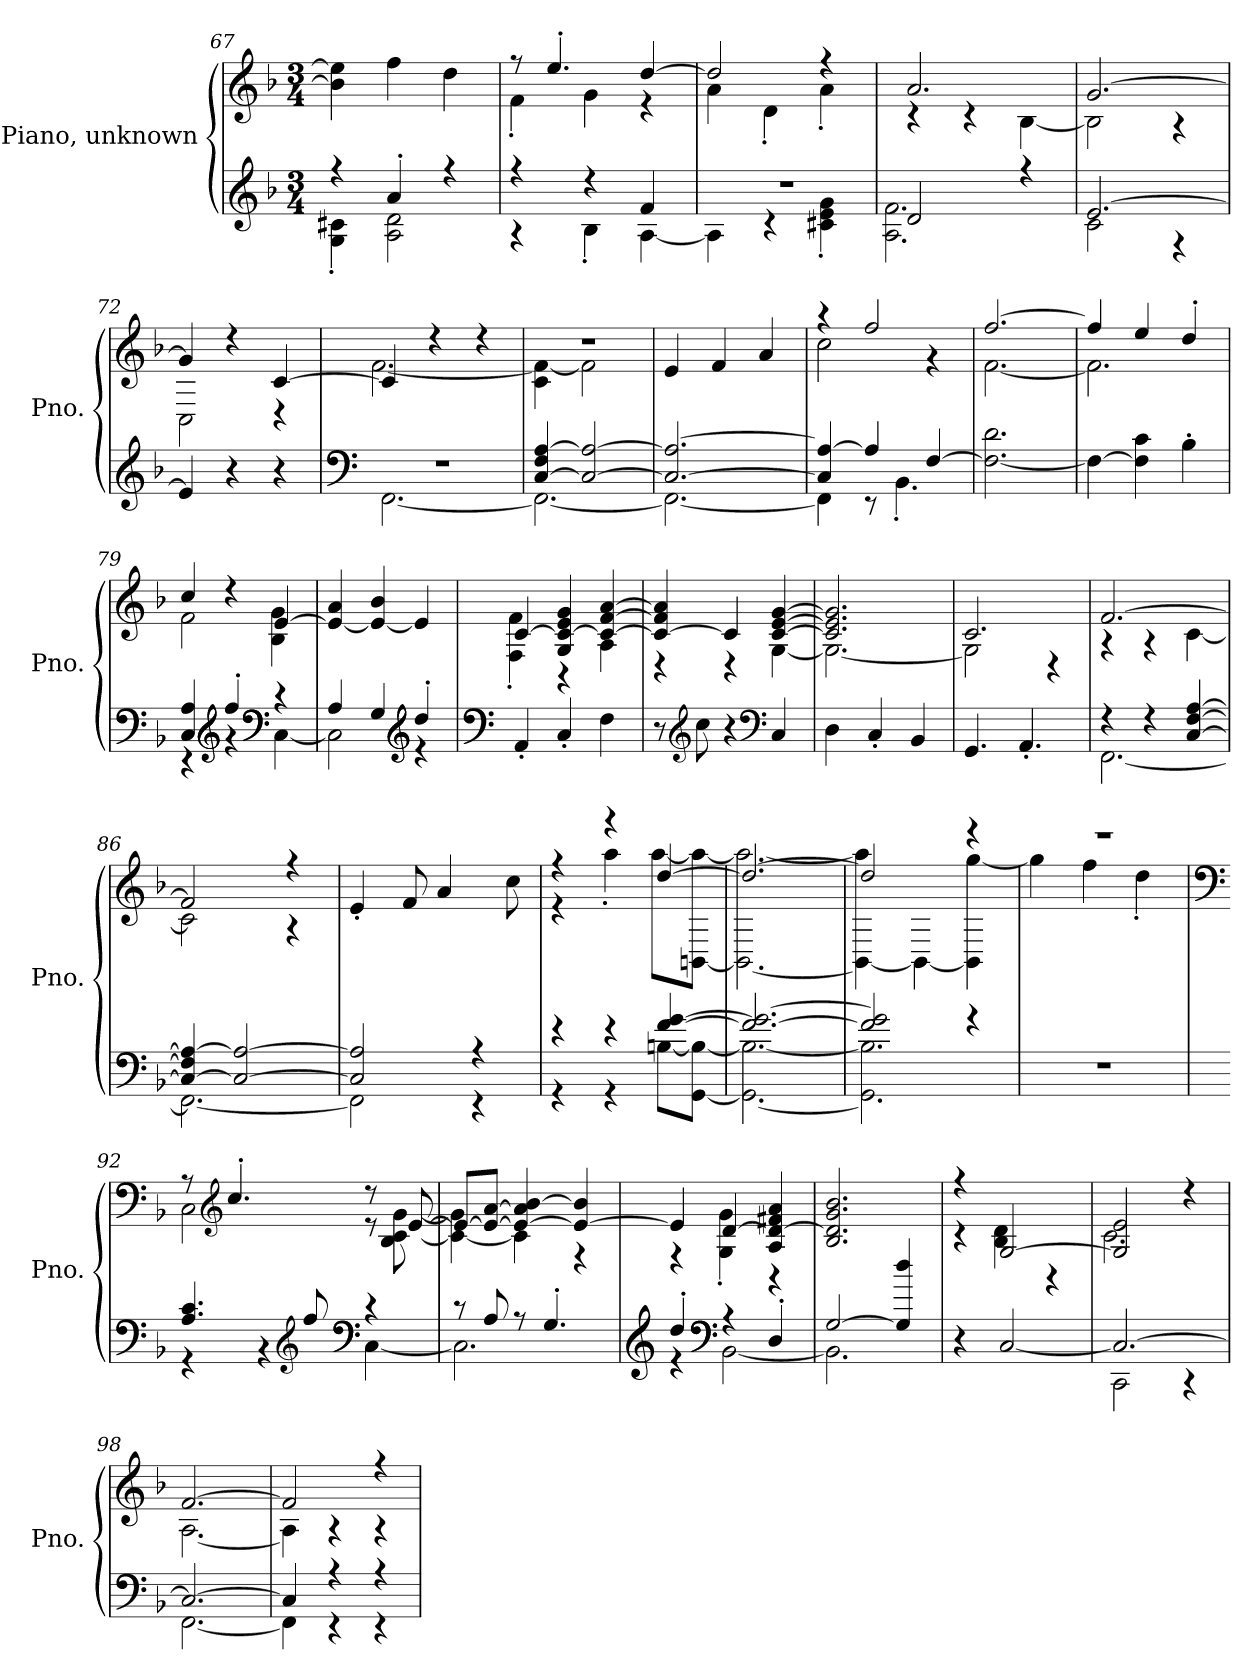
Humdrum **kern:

**kern	**kern
*part1	*part1
*staff2	*staff1
*I"Piano, unknown	*
*I'Pno.	*
*clefG2	*clefG2
*k[b-]	*k[b-]
*M3/4	*M3/4
=67	=67
*^	*
4r	4G\' 4c#X\'	4b-\] 4ee\]
4a'/	2A\ 2d\	4ff\
4r	.	4dd\
=68	=68	=68
*	*	*^
4r	4r	8r	4f'\
.	.	4.ee'/	.
4r	4B-'\	.	4g\
4f/	[4A\	[4dd/	4r
=69	=69	=69	=69
2.r	4A\]	2dd/]	4a\
.	4r	.	4d'\
.	4c#X\' 4e\' 4g\'	4r	4a'\
=70	=70	=70	=70
2d/	2.A\ 2.f\	2.a/	4r
.	.	.	4r
4r	.	.	[4B-\
=71	=71	=71	=71
[2.e/	2c\	[2.g/	2B-\]
.	4r	.	4r
*v	*v	*	*
=72	=72	=72
4e/]	4g/]	2C\
4r	4r	.
4r	[4c/	4r
!!LO:LB:g=z	!!
=73	=73	=73
*clefF4	*	*
*^	*	*
2.r	[2.FF\	4c/]	[2.f\
.	.	4r	.
.	.	4r	.
=74	=74	=74	=74
[4C/ 4F/ [4A/	2.FF\_	2.r	4c\ 4f\_
2C/_ 2A/_	.	.	2f\]
*	*	*v	*v
=75	=75	=75
2.C/_ 2.A/_	2.FF\_	4e/
.	.	4f/
.	.	4a/
=76	=76	=76
*	*	*^
4C/] 4A/_	4FF\]	4r	2cc\
4A/]	8r	2ff/	.
.	4.BB-'\	.	.
[4F/	.	.	4r
*v	*v	*	*
=77	=77	=77
2.F\_ 2.d\	[2.ff/	[2.f\
=78	=78	=78
4F\_	4ff/]	2.f\]
4F\] 4c\	4ee/	.
4B-'\	4dd'/	.
=79	=79	=79
*^	*	*
4C/ 4A/	4r	4cc/	2f\
*clefG2	*	*	*
4ff'/	4r	4r	.
*clefF4	*	*	*
4r	[4C\	[4e/	4B-\ 4g\
*	*	*v	*v
=80	=80	=80
4A/	2C\]	4e/_ 4a/
4G/	.	4e/_ 4b-/
*clefG2	*	*
4dd'/	4r	4e/]
*v	*v	*
!!LO:LB:g=z
=81	=81
*clefF4	*
*	*^
4AA'/	[4c/	4F\' 4f\'
4C'/	4G/ 4c/_ 4e/ 4g/	4r
4F\	4c/_ [4f/ [4a/	4A\
=82	=82	=82
8r	4c/_ 4f/] 4a/]	4r
*clefG2	*	*
8cc\	.	.
4r	4c/]	4r
*clefF4	*	*
4C/	[4c/ [4e/ [4g/	[4G\
=83	=83	=83
4D\	2.c/] 2.e/] 2.g/]	2.G\_
4C'/	.	.
4BB-/	.	.
=84	=84	=84
4.GG/	2.c/	2G\]
4.AA'/	.	.
.	.	4r
=85	=85	=85
*^	*	*
4r	[2.FF\	[2.f/	4r
4r	.	.	4r
[4C/ [4F/ [4A/	.	.	[4c\
=86	=86	=86	=86
4C/_ 4F/] 4A/_	2.FF\_	2f/]	2c\]
2C/_ 2A/_	.	.	.
.	.	4r	4r
*	*	*v	*v
=87	=87	=87
2C/] 2A/]	2FF\]	4e'/
.	.	8f/
.	.	4a/
4r	4r	.
.	.	8cc\
=88	=88	=88
*	*	*^
4r	4r	4r	4r
4r	4r	4r	4aa'\
[4f/ [4g/	[8Bn\L	[4dd/	[8aa\L
.	[8GG\ 8B\_J	.	[8BBn\ 8aa\_J
!!LO:PB:g=z	!!
=89	=89	=89	=89
2.f/_ 2.g/_	2.GG\_ 2.B\_	2.dd/_	2.BB\_ 2.aa\_
=90	=90	=90	=90
2f/] 2g/]	2.GG\] 2.B\]	2dd/]	4BB\_ 4aa\]
.	.	.	4BB\_
4r	.	4r	4BB\] [4gg\
*v	*v	*	*
=91	=91	=91
2.r	2.r	4gg\]
.	.	4ff\
.	.	4dd'\
=92	=92	=92
*	*clefF4	*
*^	*	*
4.A/ 4.c/	4r	8r	2C\
*	*	*clefG2	*
.	.	4.cc'/	.
.	4r	.	.
*clefG2	*	*	*
8ff/	.	.	.
*clefF4	*	*	*
4r	[4C\	8r	8r
.	.	[8e/	8B-\ [8c\ [8g\
=93	=93	=93	=93
8r	2.C\]	8e/L_	4c\_ 4g\]
8A/	.	8e/_ [8a/J	.
8r	.	4e/_ 4a/] [4b-/	4c\]
4.G'/	.	.	.
.	.	4e/_ 4b-/]	4r
=94	=94	=94	=94
*clefG2	*	*	*
4dd'/	4r	4e/]	4r
*clefF4	*	*	*
4r	[2BB-\	[4d/	4G\' 4g\'
4D'/	.	4A/ 4d/_ 4f#X/ 4a/	4r
*	*	*v	*v
!!LO:LB:g=z
=95	=95	=95
[2G/	2.BB-\]	2.B-/ 2.d/] 2.g/ 2.b-/
4G/] 4dd/	.	.
*v	*v	*
=96	=96
*	*^
4r	4r	4r
[2C/	[2G/	4B-\ 4d\
.	.	4r
=97	=97	=97
*^	*	*
2.C/_	2CC\	2G/] 2e/	2.c\
.	4r	4r	.
=98	=98	=98	=98
2.C/_	[2.FF\	[2.f/	[2.A\
=99	=99	=99	=99
4C/]	4FF\]	2f/]	4A\]
4r	4r	.	4r
4r	4r	4r	4r
*v	*v	*	*
*	*v	*v
=	=
*-	*-
